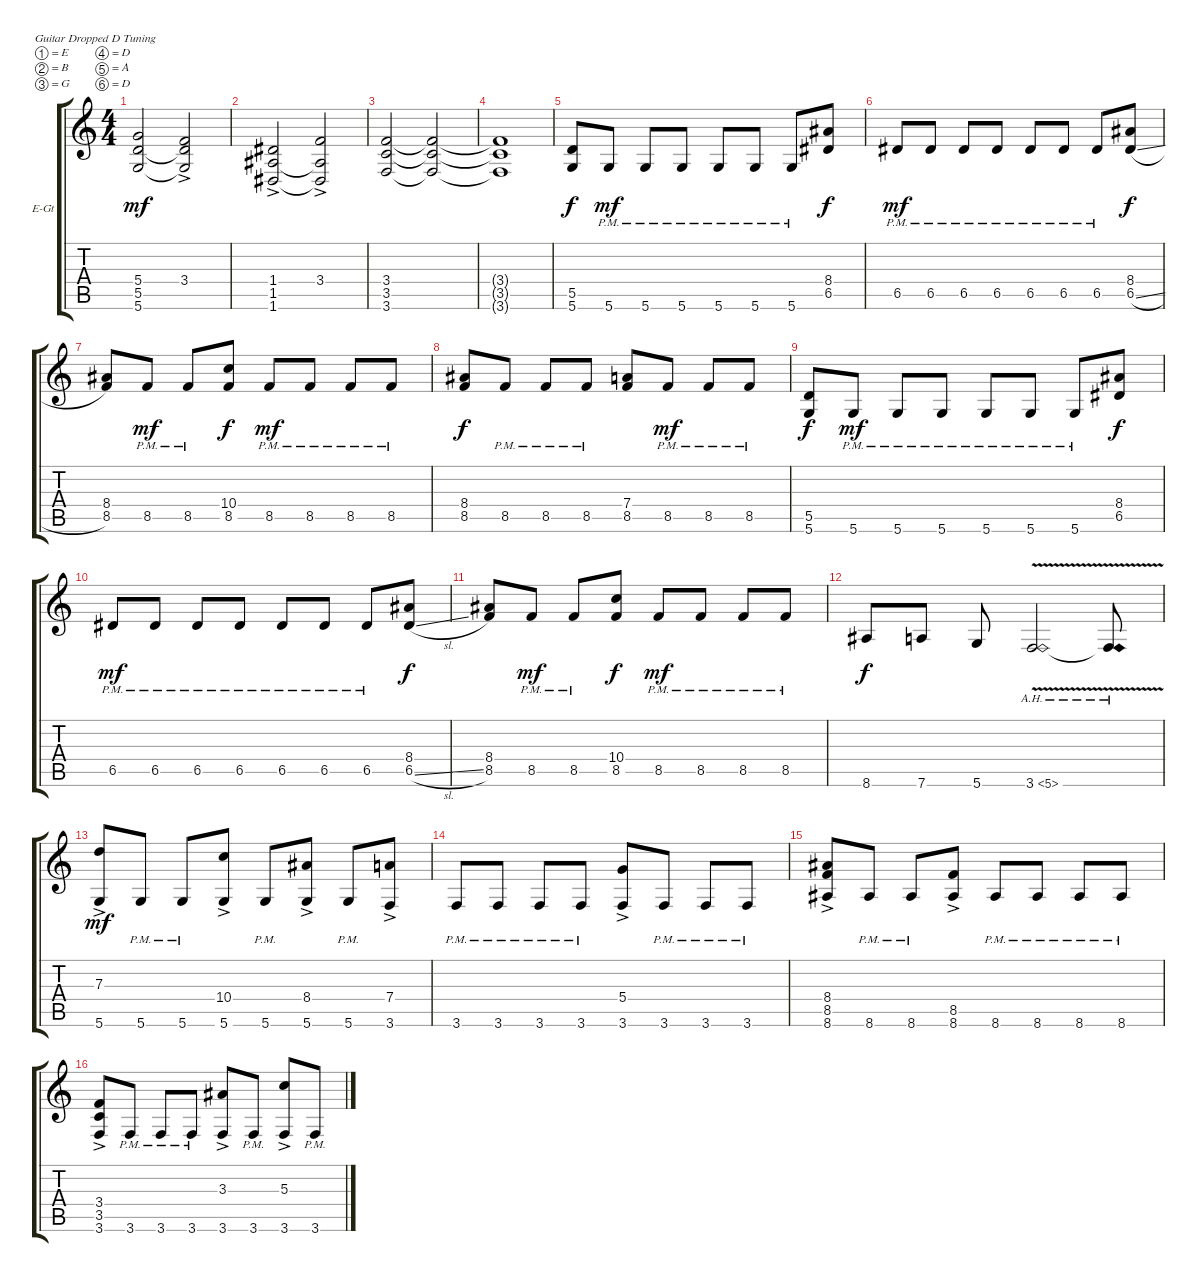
\defaultSystemsLayout 4
\bracketExtendMode groupsimilarinstruments
\firstSystemTrackNameOrientation horizontal
\otherSystemsTrackNameOrientation horizontal
\track ("Electric Guitar" "E-Gt") {instrument distortionguitar}
\staff {score tabs}
\tuning (E4 B3 G3 D3 A2 D2)
\ts (4 4)
\tempo (180 hide)
\clef g2
\ks c
(5.6 5.5 5.4).2{dy mf} (5.6{t} 5.5{t} 3.4{ac}).2 |
(1.6 1.5 1.4{ac}).2 (1.6{t} 1.5{t} 3.4{ac}).2 |
(3.6 3.5 3.4).2 (3.6{t} 3.5{t} 3.4{t}).2 |
(3.6{t} 3.5{t} 3.4{t}).1 |
(5.6 5.5).8{dy f} 5.6{pm}.8{dy mf} 5.6{pm}.8 5.6{pm}.8 5.6{pm}.8 5.6{pm}.8 5.6{pm}.8 (6.5 8.4).8{dy f} |
6.5{pm}.8{dy mf} 6.5{pm}.8 6.5{pm}.8 6.5{pm}.8 6.5{pm}.8 6.5{pm}.8 6.5{pm}.8 (6.5{sl} 8.4).8{dy f} |
(8.5 8.4).8 8.5{pm}.8{dy mf} 8.5{pm}.8 (8.5 10.4).8{dy f} 8.5{pm}.8{dy mf} 8.5{pm}.8 8.5{pm}.8 8.5{pm}.8 |
(8.5 8.4).8{dy f} 8.5{pm}.8 8.5{pm}.8 8.5{pm}.8 (8.5 7.4).8 8.5{pm}.8{dy mf} 8.5{pm}.8 8.5{pm}.8 |
(5.6 5.5).8{dy f} 5.6{pm}.8{dy mf} 5.6{pm}.8 5.6{pm}.8 5.6{pm}.8 5.6{pm}.8 5.6{pm}.8 (6.5 8.4).8{dy f} |
6.5{pm}.8{dy mf} 6.5{pm}.8 6.5{pm}.8 6.5{pm}.8 6.5{pm}.8 6.5{pm}.8 6.5{pm}.8 (6.5{sl} 8.4).8{dy f} |
(8.5 8.4).8 8.5{pm}.8{dy mf} 8.5{pm}.8 (8.5 10.4).8{dy f} 8.5{pm}.8{dy mf} 8.5{pm}.8 8.5{pm}.8 8.5{pm}.8 |
8.6.8{dy f} 7.6.8 5.6.8 3.6{ah 2 v}.2 3.6{ah 2 t}.8 |
(5.6{ac} 7.3{ac}).8{dy mf} 5.6{pm}.8 5.6{pm}.8 (5.6{ac} 10.4{ac}).8 5.6{pm}.8 (5.6 8.4{ac}).8 5.6{pm}.8 (3.6{ac} 7.4{ac}).8 |
3.6{pm}.8 3.6{pm}.8 3.6{pm}.8 3.6{pm}.8 (3.6{ac} 5.4{ac}).8 3.6{pm}.8 3.6{pm}.8 3.6{pm}.8 |
(8.6{ac} 8.5{ac} 8.4{ac}).8 8.6{pm}.8 8.6{pm}.8 (8.6{ac} 8.5{ac}).8 8.6{pm}.8 8.6{pm}.8 8.6{pm}.8 8.6{pm}.8 |
(3.6{ac} 3.5{ac} 3.4{ac}).8 3.6{pm}.8 3.6{pm}.8 3.6{pm}.8 (3.6{ac} 3.3{ac}).8 3.6{pm}.8 (3.6{ac} 5.3{ac}).8 3.6{pm}.8
